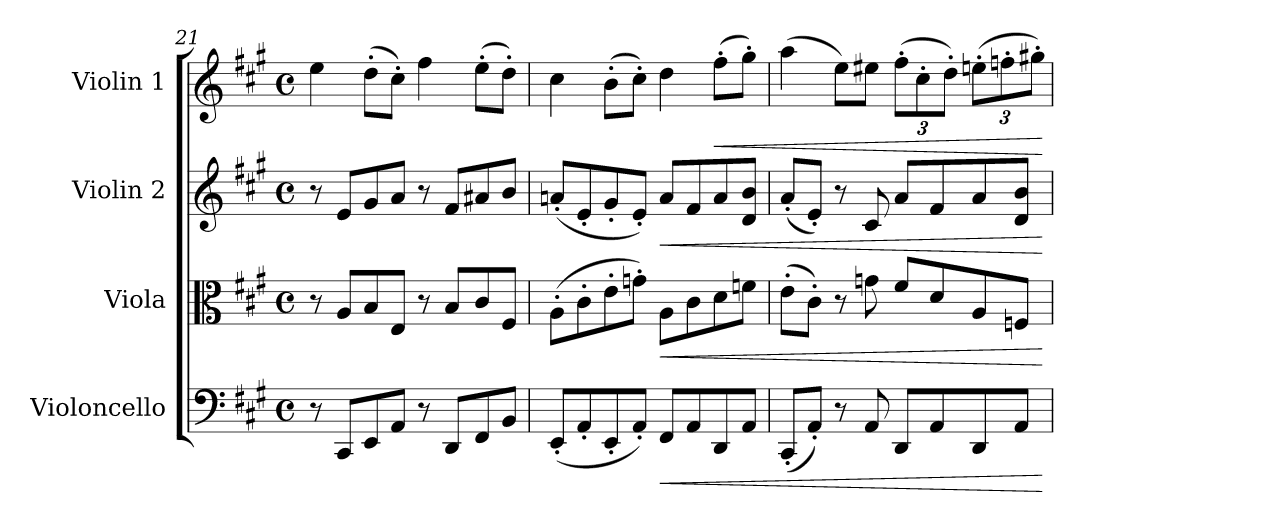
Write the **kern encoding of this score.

**kern	**dynam	**kern	**dynam	**kern	**dynam	**kern	**dynam
*part4	*part4	*part3	*part3	*part2	*part2	*part1	*part1
*staff4	*staff4	*staff3	*staff3	*staff2	*staff2	*staff1	*staff1
*I"Violoncello	*	*I"Viola	*	*I"Violin 2	*	*I"Violin 1	*
*I'Vc	*	*I'Vla	*	*I'Vln	*	*I'Vln	*
!!LO:LB:g=z
*clefF4	*	*clefC3	*	*clefG2	*	*clefG2	*
*k[f#c#g#]	*	*k[f#c#g#]	*	*k[f#c#g#]	*	*k[f#c#g#]	*
*M4/4	*	*M4/4	*	*M4/4	*	*M4/4	*
*met(c)	*	*met(c)	*	*met(c)	*	*met(c)	*
=21	=21	=21	=21	=21	=21	=21	=21
8r	.	8r	.	8r	.	4ee\	.
8CC#/L	.	8A/L	.	8e/L	.	.	.
8EE/	.	8B/	.	8g#/	.	(8dd'\L	.
8AA/J	.	8E/J	.	8a/J	.	8cc#'\J)	.
8r	.	8r	.	8r	.	4ff#\	.
8DD/L	.	8B/L	.	8f#/L	.	.	.
8FF#/	.	8c#/	.	8a#X/	.	(8ee'\L	.
8BB/J	.	8F#/J	.	8b/J	.	8dd'\J)	.
=22	=22	=22	=22	=22	=22	=22	=22
(8EE'/L	.	(8A'\L	.	(8an'/L	.	4cc#\	.
8AA'/	.	8c#'\	.	8e'/	.	.	.
8EE'/	.	8e'\	.	8g#'/	.	(8b'\L	.
8AA'/J)	.	8gn'\J)	.	8e'/J)	.	8cc#'\J)	.
!	!LO:HP:b	!	!LO:HP:b	!	!LO:HP:b	!	!
8FF#/L	<	8A\L	<	8a/L	<	4dd\	.
8AA/	.	8c#\	.	8f#/	.	.	.
!	!	!	!	!	!	!	!LO:HP:b
8DD/	.	8d\	.	8a/	.	(8ff#'\L	<
8AA/J	.	8fn\J	.	8d/ 8b/J	.	8gg#'\J)	.
=23	=23	=23	=23	=23	=23	=23	=23
(8CC#'/L	.	(8e'\L	.	(8a'/L	.	(4aa\	.
8AA'/J)	.	8c#'\J)	.	8e'/J)	.	.	.
8r	.	8r	.	8r	.	8ee\L)	.
8AA/	.	8gn\	.	8c#/	.	8ee#X\J	.
*	*	*	*	*	*	*Xbrackettup	*
8DD/L	.	8f#/L	.	8a/L	.	(12ff#'\L	.
.	.	.	.	.	.	12cc#'\	.
8AA/	.	8d/	.	8f#/	.	.	.
.	.	.	.	.	.	12dd'\J)	.
8DD/	.	8A/	.	8a/	.	(12een'\L	.
.	.	.	.	.	.	12ffn'\	.
8AA/J	.	8Fn/J	.	8d/ 8b/J	.	.	.
.	.	.	.	.	.	12gg#X'\J)	.
.	[	.	[	.	[	.	[
=	=	=	=	=	=	=	=
*-	*-	*-	*-	*-	*-	*-	*-
